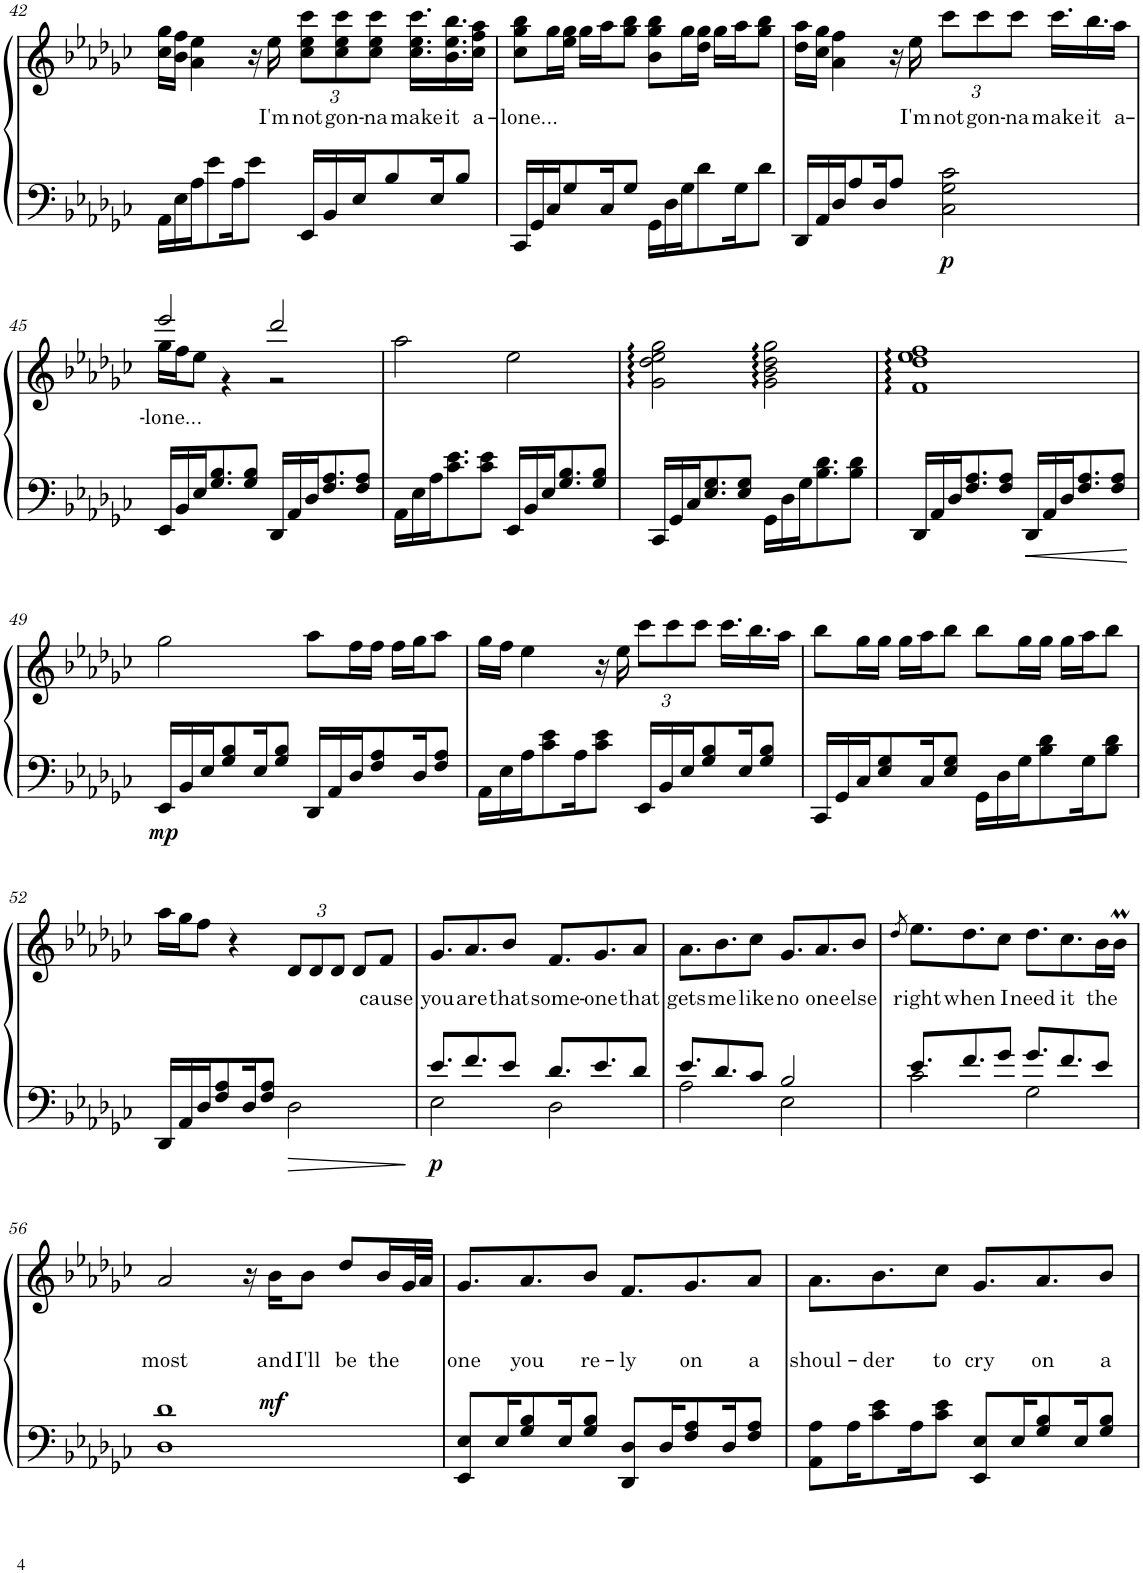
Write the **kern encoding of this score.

**kern	**kern	**text	**dynam
*part1	*part1	*part1	*part1
*staff2	*staff1	*staff1	*staff1/2
*I"Piano	*	*	*
*I'Pno.	*	*	*
!!LO:PB:g=z
*clefF4	*clefG2	*	*
*k[b-e-a-d-g-c-]	*k[b-e-a-d-g-c-]	*	*
*M4/4	*M4/4	*	*
=42	=42	=42	=42
16AA-\LL	16cc-\ 16gg-\LL	.	.
16E-\	16b-\ 16ff\JJ	.	.
16A-\J	4a-\ 4ee-\	.	.
8e-\	.	.	.
16A-\K	.	.	.
8e-\J	16r	.	.
!	!	!LO:LY:b	!
.	16ee-\	I'm	.
*	*Xbrackettup	*	*
!	!	!LO:LY:b	!
16EE-/LL	12cc-\ 12ee-\ 12ccc-\L	not	.
16BB-/	.	.	.
!	!	!LO:LY:b	!
.	12cc-\ 12ee-\ 12ccc-\	gon-	.
16E-/J	.	.	.
!	!	!LO:LY:b	!
.	12cc-\ 12ee-\ 12ccc-\J	-na	.
8B-/	.	.	.
!	!	!LO:LY:b	!
.	16.cc-\ 16.ee-\ 16.ccc-\LL	make	.
16E-/K	.	.	.
!	!	!LO:LY:b	!
.	16.b-\ 16.ee-\ 16.bb-\	it	.
8B-/J	.	.	.
!	!	!LO:LY:b	!
.	16cc-\ 16ff\ 16aa-\JJ	a-	.
=43	=43	=43	=43
!	!	!LO:LY:b	!
16CC-/LL	8cc-\ 8gg-\ 8bb-\L	-lone...	.
16GG-/	.	.	.
16C-/J	16gg-\L	.	.
8G-/	16ee-\ 16gg-\JJ	.	.
.	16gg-\LL	.	.
16C-/K	16aa-\J	.	.
8G-/J	8gg-\ 8bb-\J	.	.
16GG-\LL	8b-\ 8gg-\ 8bb-\L	.	.
16D-\	.	.	.
16G-\J	16gg-\L	.	.
8d-\	16dd-\ 16gg-\JJ	.	.
.	16gg-\LL	.	.
16G-\K	16aa-\J	.	.
8d-\J	8gg-\ 8bb-\J	.	.
=44	=44	=44	=44
16DD-/LL	16dd-\ 16aa-\LL	.	.
16AA-/	16cc-\ 16gg-\JJ	.	.
16D-/J	4a-\ 4ff\	.	.
8A-/	.	.	.
16D-/K	.	.	.
8A-/J	16r	.	.
!	!	!LO:LY:b	!
.	16ee-\	I'm	.
!	!	!LO:LY:b	!LO:DY:b=2
2C-\ 2G-\ 2c-\	12ccc-\L	not	p
!	!	!LO:LY:b	!
.	12ccc-\	gon-	.
!	!	!LO:LY:b	!
.	12ccc-\J	-na	.
!	!	!LO:LY:b	!
.	16.ccc-\LL	make	.
!	!	!LO:LY:b	!
.	16.bb-\	it	.
!	!	!LO:LY:b	!
.	16aa-\JJ	a-	.
!!LO:LB:g=z
=45	=45	=45	=45
!	!	!LO:LY:b	!
*	*^	*	*
16EE-/LL	2eee-/	16gg-\LL	-lone...	.
16BB-/	.	16ff\J	.	.
16E-/J	.	8ee-\J	.	.
8.G-/ 8.B-/	.	.	.	.
.	.	4r	.	.
8G-/ 8B-/J	.	.	.	.
16DD-/LL	2ddd-/	2r	.	.
16AA-/	.	.	.	.
16D-/J	.	.	.	.
8.F/ 8.A-/	.	.	.	.
8F/ 8A-/J	.	.	.	.
*	*v	*v	*	*
=46	=46	=46	=46
16AA-\LL	2aa-\	.	.
16E-\	.	.	.
16A-\J	.	.	.
8.c-\ 8.e-\	.	.	.
8c-\ 8e-\J	.	.	.
16EE-/LL	2ee-\	.	.
16BB-/	.	.	.
16E-/J	.	.	.
8.G-/ 8.B-/	.	.	.
8G-/ 8B-/J	.	.	.
=47	=47	=47	=47
16CC-/LL	2g-\:: 2dd-\:: 2ee-\:: 2gg-\::	.	.
16GG-/	.	.	.
16C-/J	.	.	.
8.E-/ 8.G-/	.	.	.
8E-/ 8G-/J	.	.	.
16GG-\LL	2g-\:: 2b-\:: 2dd-\:: 2gg-\::	.	.
16D-\	.	.	.
16G-\J	.	.	.
8.B-\ 8.d-\	.	.	.
8B-\ 8d-\J	.	.	.
=48	=48	=48	=48
16DD-/LL	1f:: 1dd-:: 1ee-:: 1ff::	.	.
16AA-/	.	.	.
16D-/J	.	.	.
8.F/ 8.A-/	.	.	.
8F/ 8A-/J	.	.	.
16DD-/LL	.	.	.
16AA-/	.	.	.
16D-/J	.	.	.
8.F/ 8.A-/	.	.	.
8F/ 8A-/J	.	.	.
!!LO:LB:g=z
=49	=49	=49	=49
!	!	!	!LO:DY:b=2
16EE-/LL	2gg-\	.	mp
16BB-/	.	.	.
16E-/J	.	.	.
8G-/ 8B-/	.	.	.
16E-/K	.	.	.
8G-/ 8B-/J	.	.	.
16DD-/LL	8aa-\L	.	.
16AA-/	.	.	.
16D-/J	16ff\L	.	.
8F/ 8A-/	16ff\JJ	.	.
.	16ff\LL	.	.
16D-/K	16gg-\J	.	.
8F/ 8A-/J	8aa-\J	.	.
=50	=50	=50	=50
16AA-\LL	16gg-\LL	.	.
16E-\	16ff\JJ	.	.
16A-\J	4ee-\	.	.
8c-\ 8e-\	.	.	.
16A-\K	.	.	.
8c-\ 8e-\J	16r	.	.
.	16ee-\	.	.
16EE-/LL	12ccc-\L	.	.
16BB-/	.	.	.
.	12ccc-\	.	.
16E-/J	.	.	.
.	12ccc-\J	.	.
8G-/ 8B-/	.	.	.
.	16.ccc-\LL	.	.
16E-/K	.	.	.
.	16.bb-\	.	.
8G-/ 8B-/J	.	.	.
.	16aa-\JJ	.	.
=51	=51	=51	=51
16CC-/LL	8bb-\L	.	.
16GG-/	.	.	.
16C-/J	16gg-\L	.	.
8E-/ 8G-/	16gg-\JJ	.	.
.	16gg-\LL	.	.
16C-/K	16aa-\J	.	.
8E-/ 8G-/J	8bb-\J	.	.
16GG-\LL	8bb-\L	.	.
16D-\	.	.	.
16G-\J	16gg-\L	.	.
8B-\ 8d-\	16gg-\JJ	.	.
.	16gg-\LL	.	.
16G-\K	16aa-\J	.	.
8B-\ 8d-\J	8bb-\J	.	.
!!LO:LB:g=z
=52	=52	=52	=52
16DD-/LL	16aa-\LL	.	.
16AA-/	16gg-\J	.	.
16D-/J	8ff\J	.	.
8F/ 8A-/	.	.	.
.	4r	.	.
16D-/K	.	.	.
8F/ 8A-/J	.	.	.
2D-\	12d-/L	.	.
.	12d-/	.	.
.	12d-/J	.	.
.	8d-/L	.	.
!	!	!LO:LY:b	!
.	8f/J	cause	.
=53	=53	=53	=53
*^	*	*	*
!	!	!	!LO:LY:b	!LO:DY:b=2
8.e-/L	2E-\	8.g-/L	you	p
!	!	!	!LO:LY:b	!
8.f/	.	8.a-/	are	.
!	!	!	!LO:LY:b	!
8e-/J	.	8b-/J	that	.
!	!	!	!LO:LY:b	!
8.d-/L	2D-\	8.f/L	some-	.
!	!	!	!LO:LY:b	!
8.e-/	.	8.g-/	-one	.
!	!	!	!LO:LY:b	!
8d-/J	.	8a-/J	that	.
=54	=54	=54	=54	=54
!	!	!	!LO:LY:b	!
8.e-/L	2A-\	8.a-\L	gets	.
!	!	!	!LO:LY:b	!
8.d-/	.	8.b-\	me	.
!	!	!	!LO:LY:b	!
8c-/J	.	8cc-\J	like	.
!	!	!	!LO:LY:b	!
2B-/	2E-\	8.g-/L	no	.
!	!	!	!LO:LY:b	!
.	.	8.a-/	one	.
!	!	!	!LO:LY:b	!
.	.	8b-/J	else	.
=55	=55	=55	=55	=55
.	.	8qdd-/	.	.
!	!	!	!LO:LY:b	!
8.e-/L	2c-\	8.ee-\L	right	.
!	!	!	!LO:LY:b	!
8.f/	.	8.dd-\	when	.
!	!	!	!LO:LY:b	!
8g-/J	.	8cc-\J	I	.
!	!	!	!LO:LY:b	!
8.g-/L	2G-\	8.dd-\L	need	.
!	!	!	!LO:LY:b	!
8.f/	.	8.cc-\	it	.
!	!	!	!LO:LY:b	!
8e-/J	.	16b-\L	the	.
.	.	16b-m\JJ	.	.
*v	*v	*	*	*
!!LO:LB:g=z
=56	=56	=56	=56
!	!	!LO:LY:b	!
1D- 1d-	2a-/	most	.
.	16r	.	.
!	!	!LO:LY:b	!LO:DY:b
.	16b-\KL	and	mf
!	!	!LO:LY:b	!
.	8b-\J	I'll	.
!	!	!LO:LY:b	!
.	8dd-/L	be	.
!	!	!LO:LY:b	!
.	16b-/L	the	.
.	32g-/L	.	.
.	32a-/JJJ	.	.
=57	=57	=57	=57
!	!	!LO:LY:b	!
8EE-/ 8E-/L	8.g-/L	one	.
16E-/K	.	.	.
!	!	!LO:LY:b	!
8G-/ 8B-/	8.a-/	you	.
16E-/K	.	.	.
!	!	!LO:LY:b	!
8G-/ 8B-/J	8b-/J	re-	.
!	!	!LO:LY:b	!
8DD-/ 8D-/L	8.f/L	-ly	.
16D-/K	.	.	.
!	!	!LO:LY:b	!
8F/ 8A-/	8.g-/	on	.
16D-/K	.	.	.
!	!	!LO:LY:b	!
8F/ 8A-/J	8a-/J	a	.
=58	=58	=58	=58
!	!	!LO:LY:b	!
8AA-\ 8A-\L	8.a-\L	shoul-	.
16A-\K	.	.	.
!	!	!LO:LY:b	!
8c-\ 8e-\	8.b-\	-der	.
16A-\K	.	.	.
!	!	!LO:LY:b	!
8c-\ 8e-\J	8cc-\J	to	.
!	!	!LO:LY:b	!
8EE-/ 8E-/L	8.g-/L	cry	.
16E-/K	.	.	.
!	!	!LO:LY:b	!
8G-/ 8B-/	8.a-/	on	.
16E-/K	.	.	.
!	!	!LO:LY:b	!
8G-/ 8B-/J	8b-/J	a	.
=	=	=	=
*-	*-	*-	*-
